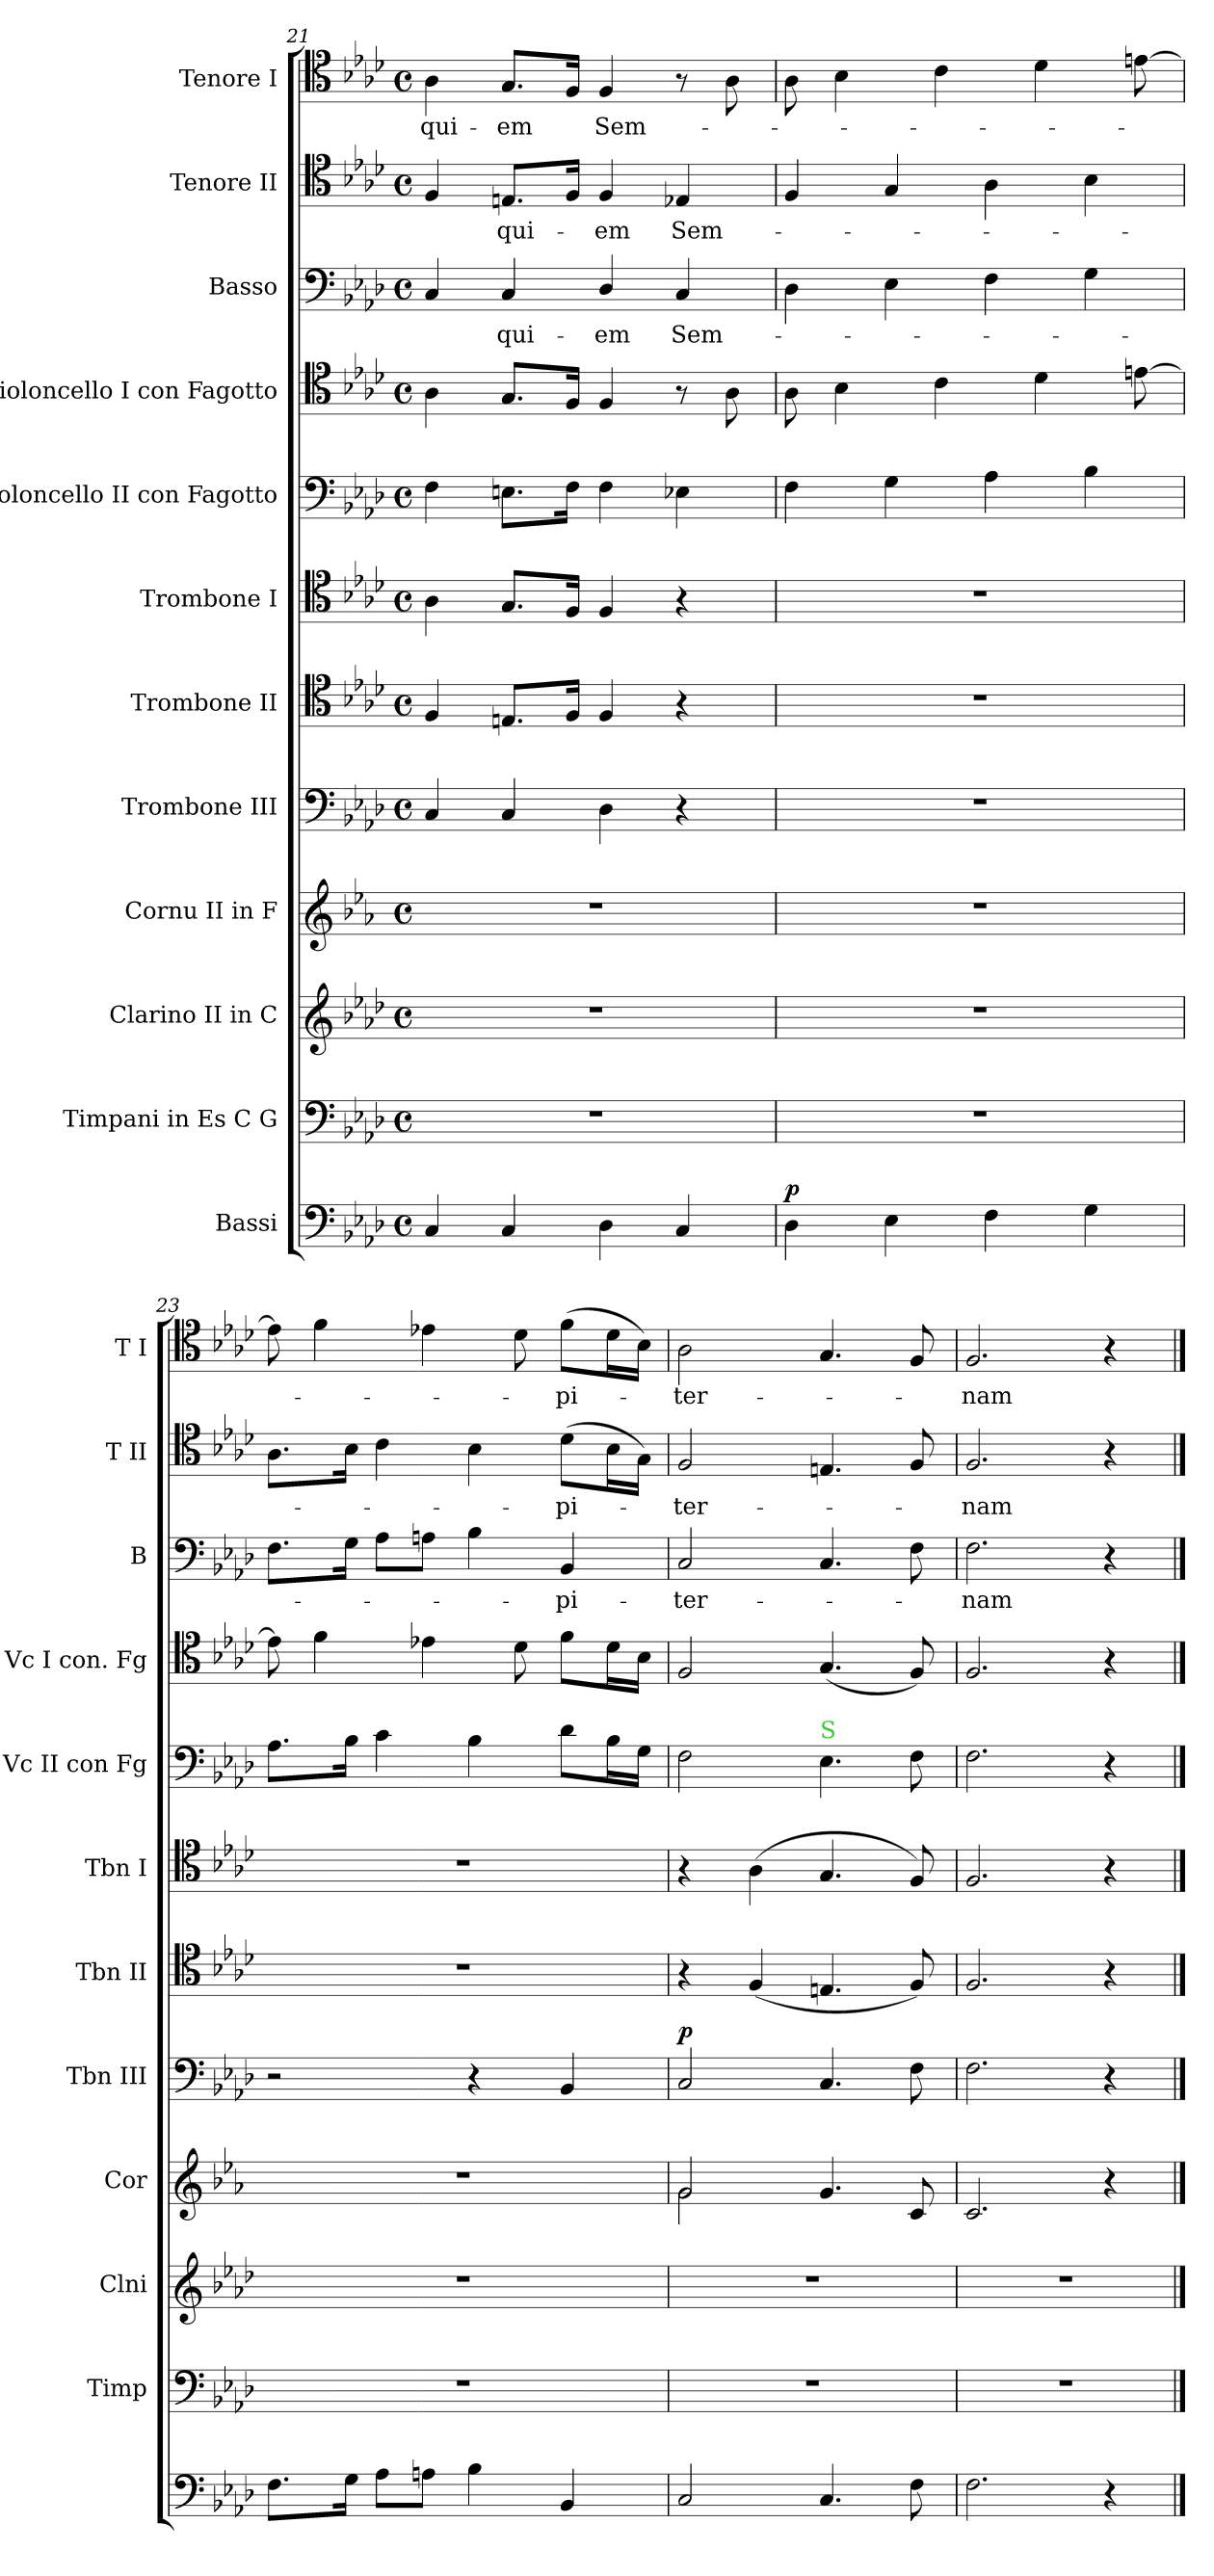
**kern	**dynam	**kern	**kern	**kern	**kern	**dynam	**kern	**kern	**kern	**kern	**kern	**text	**kern	**text	**kern	**text
*part12	*part12	*part11	*part10	*part9	*part8	*part8	*part7	*part6	*part5	*part4	*part3	*part3	*part2	*part2	*part1	*part1
*staff12	*staff12	*staff11	*staff10	*staff9	*staff8	*staff8	*staff7	*staff6	*staff5	*staff4	*staff3	*staff3	*staff2	*staff2	*staff1	*staff1
*I"Bassi	*	*I"Timpani in Es C G	*I"Clarino II in C	*I"Cornu II in F	*I"Trombone III	*	*I"Trombone II	*I"Trombone I	*I"Violoncello II con Fagotto	*I"Violoncello I con Fagotto	*I"Basso	*	*I"Tenore II	*	*I"Tenore I	*
*	*	*I'Timp	*I'Clni	*I'Cor	*I'Tbn III	*	*I'Tbn II	*I'Tbn I	*I'Vc II con Fg	*I'Vc I con. Fg	*I'B	*	*I'T II	*	*I'T I	*
*clefF4	*	*clefF4	*clefG2	*clefG2	*clefF4	*	*clefC4	*clefC4	*clefF4	*clefC4	*clefF4	*	*clefC4	*	*clefC4	*
*	*	*	*	*ITrd4c7	*	*	*	*	*	*	*	*	*	*	*	*
*k[b-e-a-d-]	*	*k[b-e-a-d-]	*k[b-e-a-d-]	*k[b-e-a-d-]	*k[b-e-a-d-]	*	*k[b-e-a-d-]	*k[b-e-a-d-]	*k[b-e-a-d-]	*k[b-e-a-d-]	*k[b-e-a-d-]	*	*k[b-e-a-d-]	*	*k[b-e-a-d-]	*
*f:	*	*f:	*f:	*f:	*f:	*	*f:	*f:	*f:	*f:	*f:	*	*f:	*	*f:	*
*M4/4	*	*M4/4	*M4/4	*M4/4	*M4/4	*	*M4/4	*M4/4	*M4/4	*M4/4	*M4/4	*	*M4/4	*	*M4/4	*
*met(c)	*	*met(c)	*met(c)	*met(c)	*met(c)	*	*met(c)	*met(c)	*met(c)	*met(c)	*met(c)	*	*met(c)	*	*met(c)	*
=21	=21	=21	=21	=21	=21	=21	=21	=21	=21	=21	=21	=21	=21	=21	=21	=21
4C/	.	1r	1r	1r	4C/	.	4F/	4A-\	4F\	4A-\	4C/	.	4F/	.	4A-\	-qui-
4C/	.	.	.	.	4C/	.	8.En/L	8.G/L	8.En\L	8.G/L	4C/	-qui-	8.En/L	-qui-	8.G/L	-em
.	.	.	.	.	.	.	16F/Jk	16F/Jk	16F\Jk	16F/Jk	.	.	16F/Jk	.	16F/Jk	.
4D-\	.	.	.	.	4D-\	.	4F/	4F/	4F\	4F/	4D-/	-em	4F/	-em	4F/	Sem-
4C/	.	.	.	.	4r	.	4r	4r	4E-X\	8r	4C/	Sem-	4E-X/	Sem-	8r	.
.	.	.	.	.	.	.	.	.	.	8A-\	.	.	.	.	8A-\	.
=22	=22	=22	=22	=22	=22	=22	=22	=22	=22	=22	=22	=22	=22	=22	=22	=22
!	!LO:DY:a	!	!	!	!	!	!	!	!	!	!	!	!	!	!	!
4D-\	p	1r	1r	1r	1r	.	1r	1r	4F\	8A-\	4D-\	.	4F/	.	8A-\	.
.	.	.	.	.	.	.	.	.	.	4B-\	.	.	.	.	4B-\	.
4E-\	.	.	.	.	.	.	.	.	4G\	.	4E-\	.	4G/	.	.	.
.	.	.	.	.	.	.	.	.	.	4c\	.	.	.	.	4c\	.
4F\	.	.	.	.	.	.	.	.	4A-\	.	4F\	.	4A-\	.	.	.
.	.	.	.	.	.	.	.	.	.	4d-\	.	.	.	.	4d-\	.
4G\	.	.	.	.	.	.	.	.	4B-\	.	4G\	.	4B-\	.	.	.
.	.	.	.	.	.	.	.	.	.	[8en\	.	.	.	.	[8en\	.
=23	=23	=23	=23	=23	=23	=23	=23	=23	=23	=23	=23	=23	=23	=23	=23	=23
8.F\L	.	1r	1r	1r	2r	.	1r	1r	8.A-\L	8e\]	8.F\L	.	8.A-\L	.	8e\]	.
.	.	.	.	.	.	.	.	.	.	4f\	.	.	.	.	4f\	.
16G\Jk	.	.	.	.	.	.	.	.	16B-\Jk	.	16G\Jk	.	16B-\Jk	.	.	.
8A-\L	.	.	.	.	.	.	.	.	4c\	.	8A-\L	.	4c\	.	.	.
8An\J	.	.	.	.	.	.	.	.	.	4e-X\	8An\J	.	.	.	4e-X\	.
4B-\	.	.	.	.	4r	.	.	.	4B-\	.	4B-\	.	4B-\	.	.	.
.	.	.	.	.	.	.	.	.	.	8d-\	.	.	.	.	8d-\	.
4BB-/	.	.	.	.	4BB-/	.	.	.	8d-\L	8f\L	4BB-/	-pi-	(>8d-\L	-pi-	(>8f\L	-pi-
.	.	.	.	.	.	.	.	.	16B-\L	16d-\L	.	.	16B-\L	.	16d-\L	.
.	.	.	.	.	.	.	.	.	16G\JJ	16B-\JJ	.	.	16G\JJ)	.	16B-\JJ)	.
=24	=24	=24	=24	=24	=24	=24	=24	=24	=24	=24	=24	=24	=24	=24	=24	=24
*	*	*	*	*^	*	*	*	*	*	*	*	*	*	*	*	*
!	!	!	!	!	!	!	!LO:DY:a	!	!	!	!	!	!	!	!	!	!
2C/	.	1r	1r	2c/	2c\	2C/	p	4r	4r	2F\	2F/	2C/	-ter-	2F/	-ter-	2A-\	-ter-
.	.	.	.	.	.	.	.	(<4F/	(<4A-\	.	.	.	.	.	.	.	.
!	!	!	!	!	!	!	!	!	!	!LO:TX:a:color=limegreen:t=S	!	!	!	!	!	!	!
4.C/	.	.	.	4.c/	2ryy	4.C/	.	4.En/	4.G/	4.E-\	(<4.G/	4.C/	.	4.En/	.	4.G/	.
8F\	.	.	.	8F/	.	8F\	.	8F/)	8F/)	8F\	8F/)	8F\	.	8F/	.	8F/	.
*	*	*	*	*v	*v	*	*	*	*	*	*	*	*	*	*	*	*
=25	=25	=25	=25	=25	=25	=25	=25	=25	=25	=25	=25	=25	=25	=25	=25	=25
2.F\	.	1r	1r	2.F/	2.F\	.	2.F/	2.F/	2.F\	2.F/	2.F\	-nam	2.F/	-nam	2.F/	-nam
4r	.	.	.	4r	4r	.	4r	4r	4r	4r	4r	.	4r	.	4r	.
==	==	==	==	==	==	==	==	==	==	==	==	==	==	==	==	==
*-	*-	*-	*-	*-	*-	*-	*-	*-	*-	*-	*-	*-	*-	*-	*-	*-
